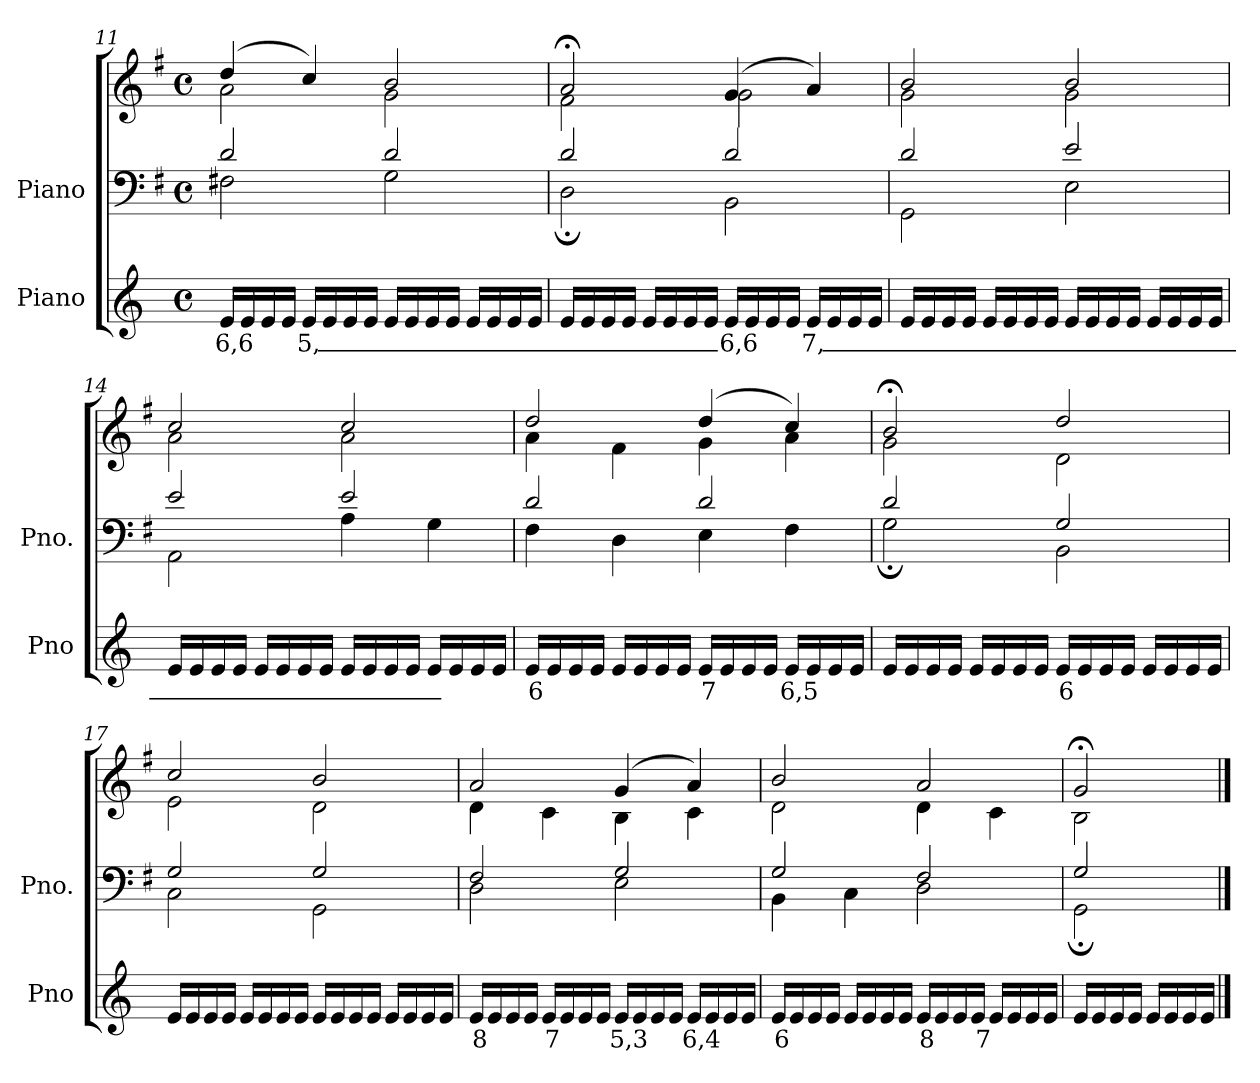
**kern	**text	**kern	**kern
*part2	*part2	*part1	*part1
*staff3	*staff3	*staff2	*staff1
*I"Piano	*	*I"Piano	*
*I'Pno	*	*I'Pno.	*
*clefG2	*	*clefF4	*clefG2
*k[]	*	*k[f#]	*k[f#]
*M4/4	*	*M4/4	*M4/4
*met(c)	*	*met(c)	*met(c)
=11	=11	=11	=11
!	!LO:LY:b	!	!
*	*	*^	*^
16e/LL	6,6	2d/	2F#X\	(>4dd/	2a\
16e/	.	.	.	.	.
16e/	.	.	.	.	.
16e/JJ	.	.	.	.	.
!	!LO:LY:b	!	!	!	!
16e/LL	5,_	.	.	4cc/)	.
16e/	.	.	.	.	.
16e/	.	.	.	.	.
16e/JJ	.	.	.	.	.
16e/LL	.	2d/	2G\	2b/	2g\
16e/	.	.	.	.	.
16e/	.	.	.	.	.
16e/JJ	.	.	.	.	.
16e/LL	.	.	.	.	.
16e/	.	.	.	.	.
16e/	.	.	.	.	.
16e/JJ	.	.	.	.	.
=12	=12	=12	=12	=12	=12
16e/LL	.	2d/	2D;\	2a;</	2f#\
16e/	.	.	.	.	.
16e/	.	.	.	.	.
16e/JJ	.	.	.	.	.
16e/LL	.	.	.	.	.
16e/	.	.	.	.	.
16e/	.	.	.	.	.
16e/JJ	.	.	.	.	.
!	!LO:LY:b	!	!	!	!
16e/LL	6,6	2d/	2BB\	(>4g/	2g\
16e/	.	.	.	.	.
16e/	.	.	.	.	.
16e/JJ	.	.	.	.	.
!	!LO:LY:b	!	!	!	!
16e/LL	7,_	.	.	4a/)	.
16e/	.	.	.	.	.
16e/	.	.	.	.	.
16e/JJ	.	.	.	.	.
=13	=13	=13	=13	=13	=13
16e/LL	.	2d/	2GG\	2b/	2g\
16e/	.	.	.	.	.
16e/	.	.	.	.	.
16e/JJ	.	.	.	.	.
16e/LL	.	.	.	.	.
16e/	.	.	.	.	.
16e/	.	.	.	.	.
16e/JJ	.	.	.	.	.
16e/LL	.	2e/	2E\	2b/	2g\
16e/	.	.	.	.	.
16e/	.	.	.	.	.
16e/JJ	.	.	.	.	.
16e/LL	.	.	.	.	.
16e/	.	.	.	.	.
16e/	.	.	.	.	.
16e/JJ	.	.	.	.	.
=14	=14	=14	=14	=14	=14
16e/LL	.	2e/	2AA\	2cc/	2a\
16e/	.	.	.	.	.
16e/	.	.	.	.	.
16e/JJ	.	.	.	.	.
16e/LL	.	.	.	.	.
16e/	.	.	.	.	.
16e/	.	.	.	.	.
16e/JJ	.	.	.	.	.
16e/LL	.	2e/	4A\	2cc/	2a\
16e/	.	.	.	.	.
16e/	.	.	.	.	.
16e/JJ	.	.	.	.	.
!	!LO:LY:b	!	!	!	!
16e/LL	_	.	4G\	.	.
16e/	.	.	.	.	.
16e/	.	.	.	.	.
16e/JJ	.	.	.	.	.
=15	=15	=15	=15	=15	=15
!	!LO:LY:b	!	!	!	!
16e/LL	6	2d/	4F#\	2dd/	4a\
16e/	.	.	.	.	.
16e/	.	.	.	.	.
16e/JJ	.	.	.	.	.
16e/LL	.	.	4D\	.	4f#\
16e/	.	.	.	.	.
16e/	.	.	.	.	.
16e/JJ	.	.	.	.	.
!	!LO:LY:b	!	!	!	!
16e/LL	7	2d/	4E\	(>4dd/	4g\
16e/	.	.	.	.	.
16e/	.	.	.	.	.
16e/JJ	.	.	.	.	.
!	!LO:LY:b	!	!	!	!
16e/LL	6,5	.	4F#\	4cc/)	4a\
16e/	.	.	.	.	.
16e/	.	.	.	.	.
16e/JJ	.	.	.	.	.
=16	=16	=16	=16	=16	=16
16e/LL	.	2d/	2G;\	2b;</	2g\
16e/	.	.	.	.	.
16e/	.	.	.	.	.
16e/JJ	.	.	.	.	.
16e/LL	.	.	.	.	.
16e/	.	.	.	.	.
16e/	.	.	.	.	.
16e/JJ	.	.	.	.	.
!	!LO:LY:b	!	!	!	!
16e/LL	6	2G/	2BB\	2dd/	2d\
16e/	.	.	.	.	.
16e/	.	.	.	.	.
16e/JJ	.	.	.	.	.
16e/LL	.	.	.	.	.
16e/	.	.	.	.	.
16e/	.	.	.	.	.
16e/JJ	.	.	.	.	.
=17	=17	=17	=17	=17	=17
16e/LL	.	2G/	2C\	2cc/	2e\
16e/	.	.	.	.	.
16e/	.	.	.	.	.
16e/JJ	.	.	.	.	.
16e/LL	.	.	.	.	.
16e/	.	.	.	.	.
16e/	.	.	.	.	.
16e/JJ	.	.	.	.	.
16e/LL	.	2G/	2GG\	2b/	2d\
16e/	.	.	.	.	.
16e/	.	.	.	.	.
16e/JJ	.	.	.	.	.
16e/LL	.	.	.	.	.
16e/	.	.	.	.	.
16e/	.	.	.	.	.
16e/JJ	.	.	.	.	.
=18	=18	=18	=18	=18	=18
!	!LO:LY:b	!	!	!	!
16e/LL	8	2F#/	2D\	2a/	4d\
16e/	.	.	.	.	.
16e/	.	.	.	.	.
16e/JJ	.	.	.	.	.
!	!LO:LY:b	!	!	!	!
16e/LL	7	.	.	.	4c\
16e/	.	.	.	.	.
16e/	.	.	.	.	.
16e/JJ	.	.	.	.	.
!	!LO:LY:b	!	!	!	!
16e/LL	5,3	2G/	2E\	(>4g/	4B\
16e/	.	.	.	.	.
16e/	.	.	.	.	.
16e/JJ	.	.	.	.	.
!	!LO:LY:b	!	!	!	!
16e/LL	6,4	.	.	4a/)	4c\
16e/	.	.	.	.	.
16e/	.	.	.	.	.
16e/JJ	.	.	.	.	.
=19	=19	=19	=19	=19	=19
!	!LO:LY:b	!	!	!	!
16e/LL	6	2G/	4BB\	2b/	2d\
16e/	.	.	.	.	.
16e/	.	.	.	.	.
16e/JJ	.	.	.	.	.
!	!LO:LY:b	!	!	!	!
16e/LL	_	.	4C\	.	.
16e/	.	.	.	.	.
16e/	.	.	.	.	.
16e/JJ	.	.	.	.	.
!	!LO:LY:b	!	!	!	!
16e/LL	8	2F#/	2D\	2a/	4d\
16e/	.	.	.	.	.
16e/	.	.	.	.	.
16e/JJ	.	.	.	.	.
!	!LO:LY:b	!	!	!	!
16e/LL	7	.	.	.	4c\
16e/	.	.	.	.	.
16e/	.	.	.	.	.
16e/JJ	.	.	.	.	.
=20	=20	=20	=20	=20	=20
16e/LL	.	2G/	2GG;\	2g;</	2B\
16e/	.	.	.	.	.
16e/	.	.	.	.	.
16e/JJ	.	.	.	.	.
16e/LL	.	.	.	.	.
16e/	.	.	.	.	.
16e/	.	.	.	.	.
16e/JJ	.	.	.	.	.
*	*	*v	*v	*	*
*	*	*	*v	*v
==	==	==	==
*-	*-	*-	*-
